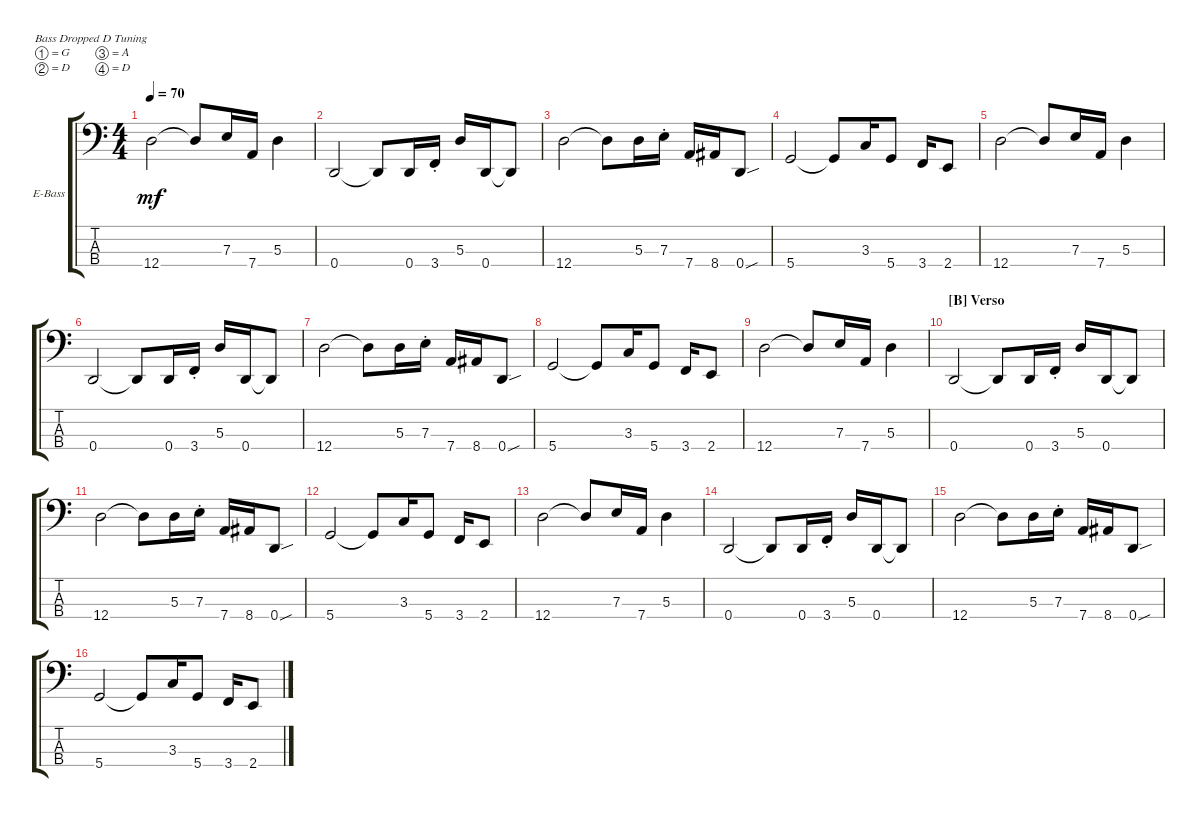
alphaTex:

\defaultSystemsLayout 4
\bracketExtendMode groupsimilarinstruments
\firstSystemTrackNameOrientation horizontal
\otherSystemsTrackNameOrientation horizontal
\track ("Bass" "E-Bass") {multiBarRest instrument electricbassfinger}
\staff {score tabs}
\tuning (G2 D2 A1 D1)
\ts (4 4)
\tempo 70
\clef f4
\ks c
12.4.2{dy mf} 12.4{t}.8 7.3.16 7.4.16 5.3.4 |
0.4.2 0.4{t}.8 0.4.16 3.4{st}.16 5.3.16 0.4.16 0.4{t}.8 |
12.4.2 12.4{t}.8 5.3.16 7.3{st}.16 7.4.16 8.4.16 0.4{sou}.8 |
5.4.2 5.4{t}.8 3.3.16 5.4.8 3.4.16 2.4.8 |
12.4.2 12.4{t}.8 7.3.16 7.4.16 5.3.4 |
0.4.2 0.4{t}.8 0.4.16 3.4{st}.16 5.3.16 0.4.16 0.4{t}.8 |
12.4.2 12.4{t}.8 5.3.16 7.3{st}.16 7.4.16 8.4.16 0.4{sou}.8 |
5.4.2 5.4{t}.8 3.3.16 5.4.8 3.4.16 2.4.8 |
12.4.2 12.4{t}.8 7.3.16 7.4.16 5.3.4 |
\section ("B" "Verso")
0.4.2 0.4{t}.8 0.4.16 3.4{st}.16 5.3.16 0.4.16 0.4{t}.8 |
12.4.2 12.4{t}.8 5.3.16 7.3{st}.16 7.4.16 8.4.16 0.4{sou}.8 |
5.4.2 5.4{t}.8 3.3.16 5.4.8 3.4.16 2.4.8 |
12.4.2 12.4{t}.8 7.3.16 7.4.16 5.3.4 |
0.4.2 0.4{t}.8 0.4.16 3.4{st}.16 5.3.16 0.4.16 0.4{t}.8 |
12.4.2 12.4{t}.8 5.3.16 7.3{st}.16 7.4.16 8.4.16 0.4{sou}.8 |
5.4.2 5.4{t}.8 3.3.16 5.4.8 3.4.16 2.4.8
